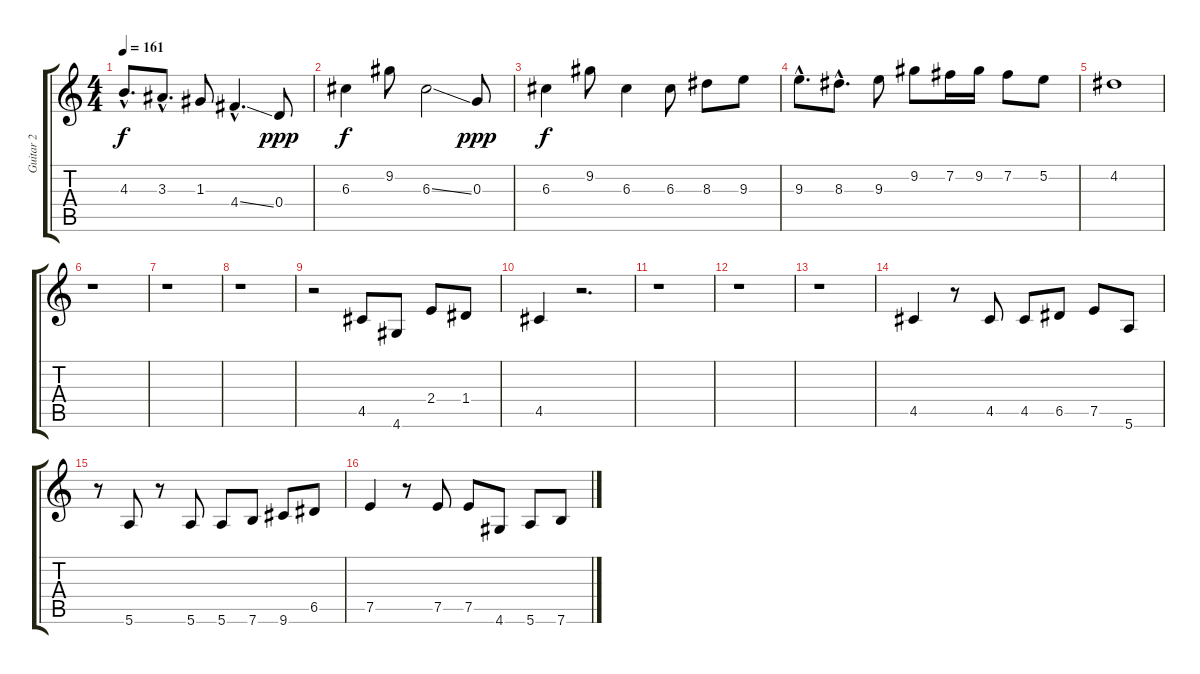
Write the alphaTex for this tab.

\track ("Guitar 2" "Guitar 2") {instrument distortionguitar}
\staff {score tabs}
\tuning (E4 B3 G3 D3 A2 E2) {hide}
\ts (4 4)
\tempo 161
\clef g2
\ks c
4.3{hac}.8{d dy f} 3.3{hac}.8{d} 1.3.8 4.4{ss hac}.4{d} 0.4.8{dy ppp} |
6.3.4{dy f} 9.2.8 6.3{ss}.2 0.3.8{dy ppp} |
6.3.4{dy f} 9.2.8 6.3.4 6.3.8 8.3.8 9.3.8 |
9.3{hac}.8{d} 8.3{hac}.8{d} 9.3.8 9.2.8 7.2.16 9.2.16 7.2.8 5.2.8 |
4.2.1 |
r.1 |
r.1 |
r.1 |
r.2 4.5.8 4.6.8 2.4.8 1.4.8 |
4.5.4 r.2{d} |
r.1 |
r.1 |
r.1 |
4.5.4 r.8 4.5.8 4.5.8 6.5.8 7.5.8 5.6.8 |
r.8 5.6.8 r.8 5.6.8 5.6.8 7.6.8 9.6.8 6.5.8 |
7.5.4 r.8 7.5.8 7.5.8 4.6.8 5.6.8 7.6.8
